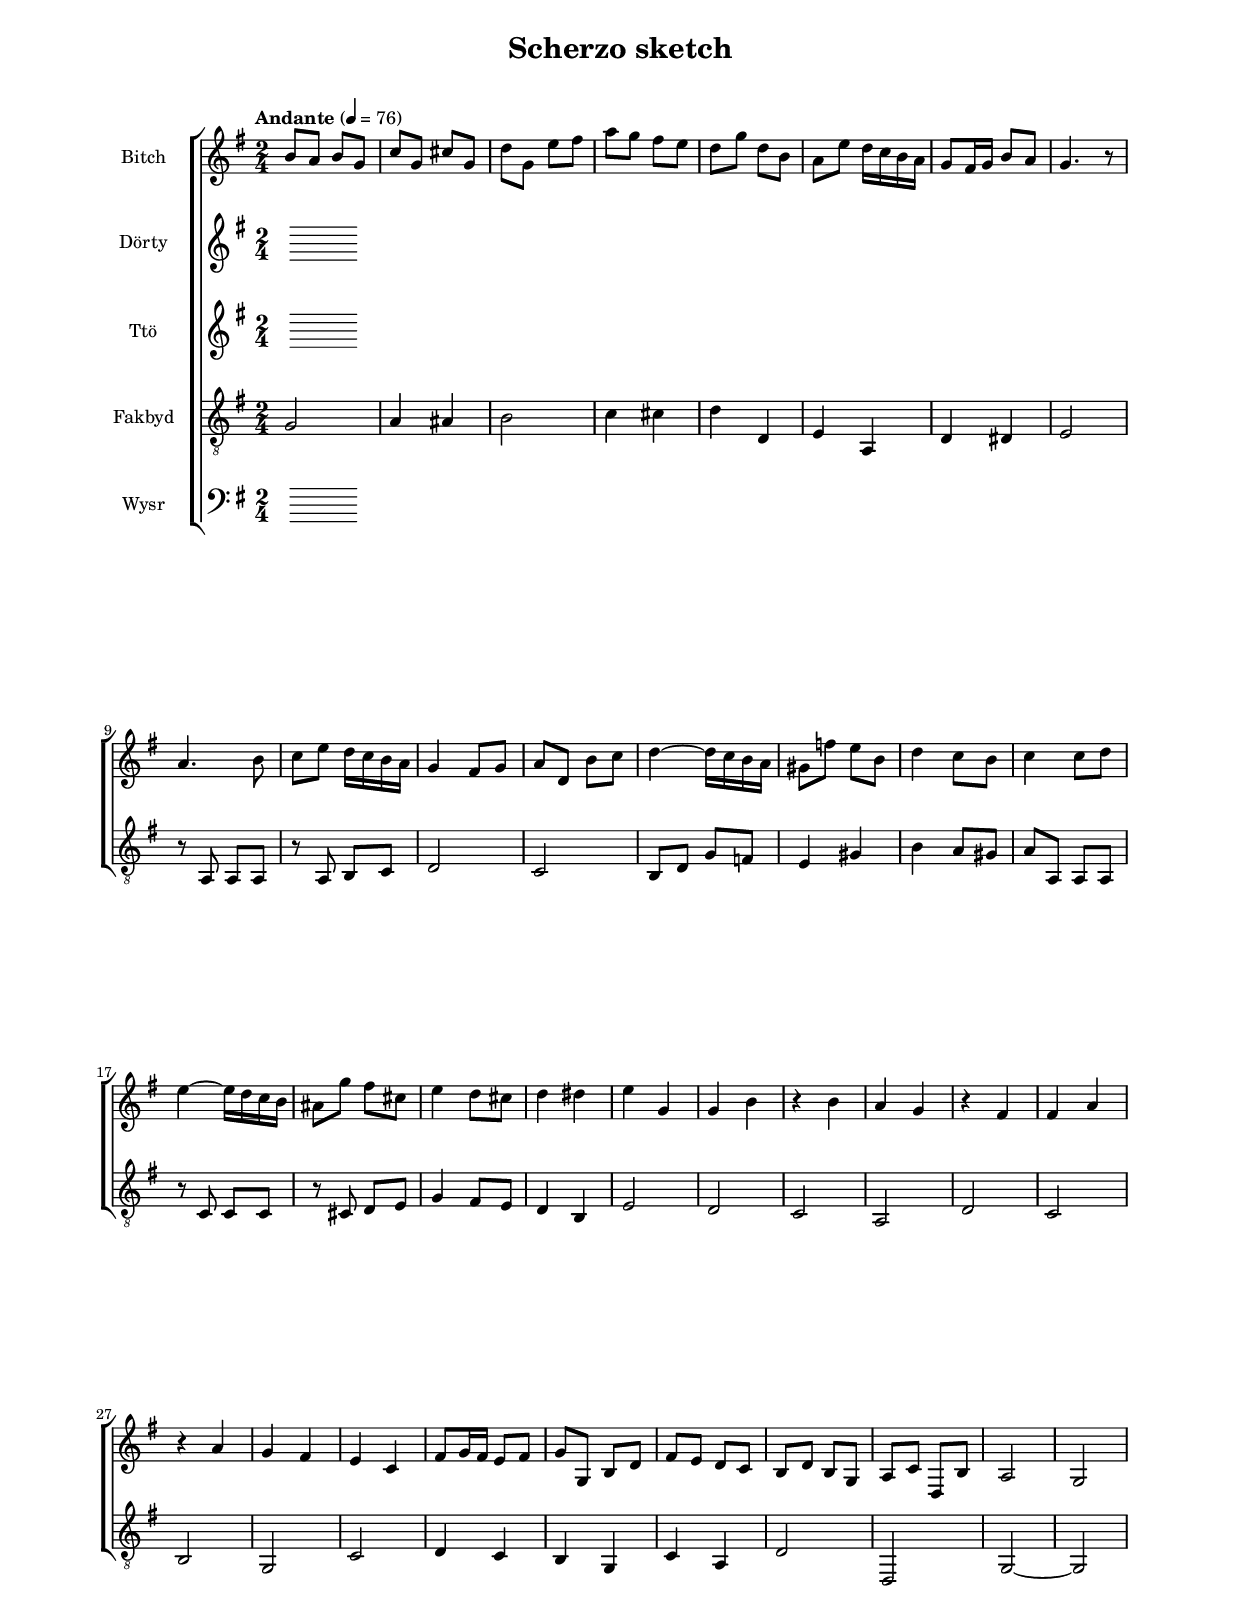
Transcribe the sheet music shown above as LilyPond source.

\version "2.19.0"
\include "defs-devel.ly"

marD = \markup \null
elsD = \markup \null
mikD = \markup \null
rynZ = \markup \null
desD = \markup \null

#(set-global-staff-size 15.87)
autoBeamInstruction = \autoBeamOn

solo = \markup \italic "solo"
psolo = \markup \italic "(solo)"
skat = \markup \italic "sit skat"
shoot = \markup \italic "SYT"

\header {
  title = "Scherzo sketch"
  %arranger = "arr. (anon)"
}
\paper {
  #(define fonts
    (set-global-fonts
    #:music "lilyjazz"
    #:brace "lilyjazz"
    #:roman "LilyJAZZText"
    #:sans "LilyJAZZChord"
    #:factor (/ staff-height pt 20)
  ))
  ragged-right = ##f
  left-margin = 0.75\in
  right-margin = 0.75\in
  top-margin = 0.5\in
  bottom-margin = 0.6\in
  ragged-last-bottom = ##f
  %max-systems-per-page = #2
  %oddHeaderMarkup = "FIRST FULL DRAFT 20.10.14 4:44"
  %evenHeaderMarkup = "FIRST FULL DRAFT 20.10.14 4:44"
}


#(ly:set-option 'point-and-click #f)

#(set-global-staff-size 15.87)

railroad =  {
  \once \override BreathingSign.text = \markup \musicglyph #"scripts.caesura.straight"
  \breathe
}
myred = \once \override NoteHead #'color = #red

php = \once \override Hairpin.stencil = #(parenthesize-callback ly:hairpin::print)

\paper {
  footnote-separator-markup = \markup { \column { " "\override #`(span-factor . 1/5) { \draw-hline } }}
  footnote-padding = 1\mm
  top-system-spacing = #'((basic-distance . 1) (minimum-distance . 0) (padding . 1) (stretchability . 40))
  bottom-system-spacing = #'((basic-distance . 1) (minimum-distance . 0) (padding . 1) (stretchability . 50))
  ragged-right = ##f
}

prefatoryMatter = {
  \key g \major
  \autoBeamInstruction
  \time 2/4
}

scorePrefatoryMatter = {
  \prefatoryMatter
}

midiPrefatoryMatter = {
  \prefatoryMatter
}


marks = {
  \tempo "Andante" 4=76
  
}

soprano = \relative c'' {
  b8 a b g |
  c g cis g |
  d' g, e' fis |
  a g fis e |
  d g d b |
  a e' d16 c b a |
  g8 fis16 g b8 a |
  g4. r8 |
  a4. b8 |
  c8 e d16 c b a |
  g4 fis8 g |
  a d, b' c |
  d4 ~ d16 c b a |
  gis8 f' e b |
  d4 c8 b |
  c4 c8 d |
  e4 ~ e16 d c b |
  ais8 g' fis cis |
  e4 d8 cis |
  d4 dis |
  e g, |
  g b |
  r b |
  a g |
  r fis |
  fis a |
  r a |
  g fis |
  e4 c |
  fis8 g16 fis e8 fis |
  g g, b d |
  fis e d c |
  b d b g |
  a c d, b' |
  a2 |
  g 
 
}

sopranoWords = \lyricmode {
}

mezzo = \relative c' {
}

mezzoWords = \lyricmode {
}


alto = \relative c'' {
}

altoWords = \lyricmode {
}

tenor = \relative c' {
  \clef "treble_8"
  g2 |
  a4 ais |
  b2 |
  c4 cis |
  d d, |
  e a, |
  d dis |
  e2 |
  r8 a,8 a a |
  r a b c |
  d2 |
  c |
  b8 d g f |
  e4 gis |
  b4 a8 gis |
  a a, a a |
  r c c c |
  r cis d e |
  g4 fis8 e |
  d4 b |
  e2 |
  d |
  c |
  a |
  d |
  c |
  b |
  g |
  c |
  d4 c |
  b g |
  c a |
  d2 |
  d, |
  g ~ |
  g
}

tenorWords = \lyricmode {
}

bass = \relative c {
  \clef "bass"
}

bassWords = \lyricmode {
}

\score {
  \new ChoirStaff <<
    \new Staff \with { instrumentName = #"Bitch" %shortInstrumentName = #"M."
} <<
      \new Voice = "soprano" { << { \numericTimeSignature
	\scorePrefatoryMatter
        \soprano
      } {
	\scorePrefatoryMatter
        \marks
      } >> }
      \new Lyrics \lyricsto "soprano" {
        \sopranoWords
      }
    >>
    \new Staff \with { instrumentName = #"Dörty" %shortInstrumentName = #"E."
} <<
      \new Voice = "mezzo" { \numericTimeSignature
	\scorePrefatoryMatter
        \mezzo
      }
      \new Lyrics \lyricsto "mezzo" {
        \mezzoWords
      }
    >>
    \new Staff \with { instrumentName = #"Ttö" %shortInstrumentName = #"Mk."
} <<
      \new Voice = "alto" { \numericTimeSignature
	\scorePrefatoryMatter
        \alto
      }
      \new Lyrics \lyricsto "alto" {
        \altoWords
      }
    >>
    \new Staff \with { instrumentName = #"Fakbyd" %shortInstrumentName = #"R."
} <<
      \new Voice = "tenor" { \numericTimeSignature
	\scorePrefatoryMatter
        \tenor
      }
      \new Lyrics \lyricsto "tenor" {
        \tenorWords
      }
    >>
    \new Staff \with { instrumentName = #"Wysr" %shortInstrumentName = #"P." %\markup { \concat { E \super u . } }
} <<
      \new Voice = "bass" { \numericTimeSignature
	\scorePrefatoryMatter
        \bass
      }
      \new Lyrics \lyricsto "bass" {
        \bassWords
      }
    >>
  >>
  \layout {
    \context {
      \Voice
      \override TextScript #'layer = #6
      \override NoteHead #'layer = #7
      \override Glissando #'breakable = ##t
      \override TupletNumber #'breakable = ##t
      \override TupletBracket #'breakable = ##t
      \override DynamicLineSpanner.direction = #UP
      \remove "Forbid_line_break_engraver"
    }
    \context {
      \Staff
      %\consists "Metronome_mark_engraver"
      \override TimeSignature #'style = #'numbered
      \override StaffSymbol #'layer = #4
      \override TimeSignature #'layer = #3
      \override TimeSignature #'whiteout = ##t
    }
    \context {
      \Lyrics
      %\override LyricText #'whiteout = ##t
      \override LyricText #'layer = #6
    }
    \context {
      \Score
      %\remove "Metronome_mark_engraver"
      \override NonMusicalPaperColumn #'allow-loose-spacing = ##f
    }
  }
}

%{
\score {
  \new PianoStaff <<
    \new Staff  {
      \new Voice = "soprano" { << { \numericTimeSignature
	\scorePrefatoryMatter
        \soprano
      } \\ { \mezzo } \\ { \alto } {
	\scorePrefatoryMatter
        \marks
      } >> }
    }
    \new Staff  {
      \new Voice = "soprano" { << { \numericTimeSignature
	\scorePrefatoryMatter
        \tenor
      } \\ \\ { \bass } {
	\scorePrefatoryMatter
        \marks
      } >> }
    }
  >>
  \layout {
    \context {
      \Voice
      \override TextScript #'layer = #6
      \override NoteHead #'layer = #7
      \override Glissando #'breakable = ##t
      \override TupletNumber #'breakable = ##t
      \override TupletBracket #'breakable = ##t
      \remove "Forbid_line_break_engraver"
    }
    \context {
      \Staff
      %\consists "Metronome_mark_engraver"
      \override TimeSignature #'style = #'numbered
      \override StaffSymbol #'layer = #4
      \override TimeSignature #'layer = #3
      \override TimeSignature #'whiteout = ##t
    }
    \context {
      \Lyrics
      %\override LyricText #'whiteout = ##t
      \override LyricText #'layer = #6
    }
    \context {
      \Score
      %\remove "Metronome_mark_engraver"
      \override NonMusicalPaperColumn #'allow-loose-spacing = ##f
    }
  }
}
%}

%%% MIDI

\score {
  \new ChoirStaff <<
    \new Staff \with { instrumentName = #"Bitch" %shortInstrumentName = #"M."
} <<
      \new Voice = "soprano" { << { \numericTimeSignature
	\midiPrefatoryMatter
        \soprano
      } {
	\midiPrefatoryMatter
        \marks
      } >> }
      \new Lyrics \lyricsto "soprano" {
        \sopranoWords
      }
    >>
    \new Staff \with { instrumentName = #"Dörty" %shortInstrumentName = #"E."
} <<
      \new Voice = "mezzo" { \numericTimeSignature
	\midiPrefatoryMatter
        \mezzo
      }
      \new Lyrics \lyricsto "mezzo" {
        \mezzoWords
      }
    >>
    \new Staff \with { instrumentName = #"Ttö" %shortInstrumentName = #"Mk."
} <<
      \new Voice = "alto" { \numericTimeSignature
	\midiPrefatoryMatter
        \alto
      }
      \new Lyrics \lyricsto "alto" {
        \altoWords
      }
    >>
    \new Staff \with { instrumentName = #"Fakbyd" %shortInstrumentName = #"R."
} <<
      \new Voice = "tenor" { \numericTimeSignature
	\midiPrefatoryMatter
        \tenor
      }
      \new Lyrics \lyricsto "tenor" {
        \tenorWords
      }
    >>
    \new Staff \with { instrumentName = #"Wysr" %shortInstrumentName = #"P." %\markup { \concat { E \super u . } }
} <<
      \new Voice = "bass" { \numericTimeSignature
	\midiPrefatoryMatter
        \bass
      }
      \new Lyrics \lyricsto "bass" {
        \bassWords
      }
    >>
  >>
  \midi {}
}
